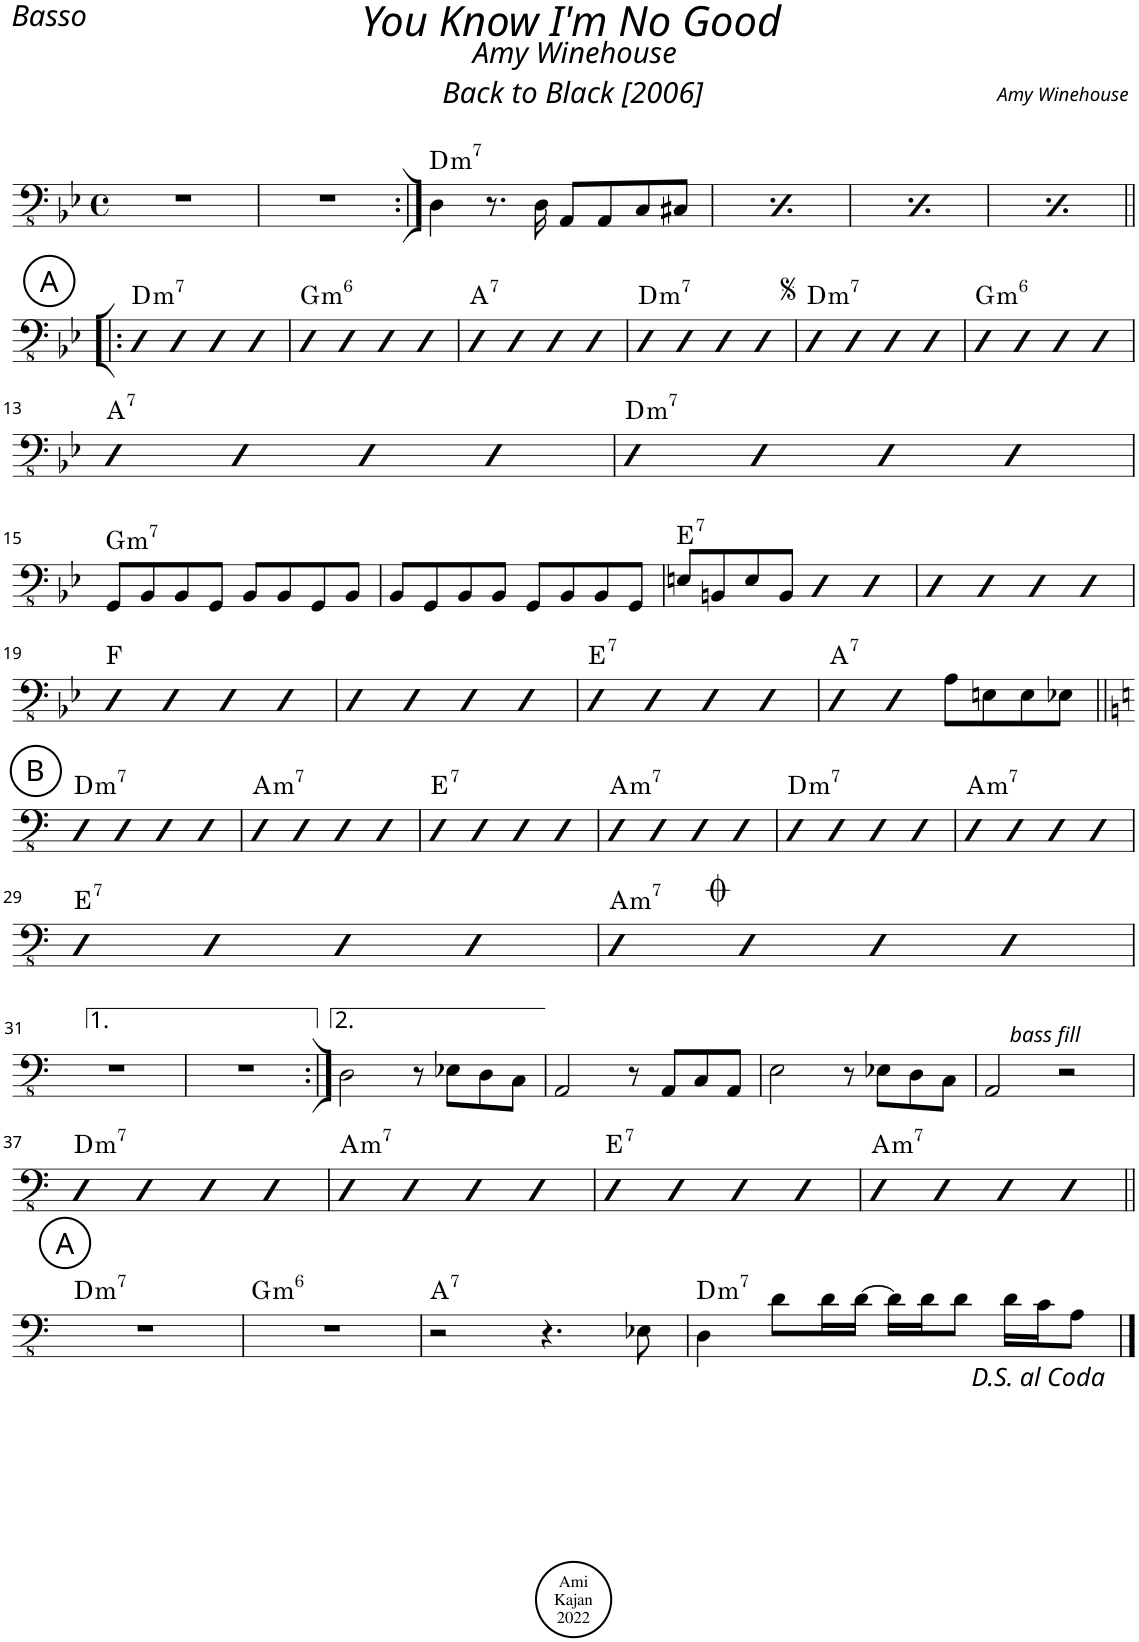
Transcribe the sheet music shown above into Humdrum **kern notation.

**kern	**harte
*part1	*part1
*staff1	*
*I"Acoustic Bass	*
*I'Bass	*
*clefFv4	*
*k[b-e-]	*
*M4/4	*
*met(c)	*
=1	=1
1r	.
=2	=2
1r	.
=3:|!	=3:|!
!	!LO:H:kt=m7
4DD\	D:min7
8.r	.
16DD\	.
8AAA/L	.
8AAA/	.
8CC/	.
8CC#X/J	.
=4	=4
!	!LO:H:kt=m7
4DD\	D:min7
8.r	.
16DD\	.
8AAA/L	.
8AAA/	.
8CC/	.
8CC#X/J	.
=5	=5
!	!LO:H:kt=m7
4DD\	D:min7
8.r	.
16DD\	.
8AAA/L	.
8AAA/	.
8CC/	.
8CC#X/J	.
=6	=6
!	!LO:H:kt=m7
4DD\	D:min7
8.r	.
16DD\	.
8AAA/L	.
8AAA/	.
8CC/	.
8CC#X/J	.
!!LO:LB:g=z
!!LO:REH:place=s1:a:cj:enc=circle:fs=14:t=A
=7!|:	=7!|:
!	!LO:H:kt=m7
4DD	D:min7
4DD	.
4DD	.
4DD	.
=8	=8
!	!LO:H:kt=m6
4DD	G:min6
4DD	.
4DD	.
4DD	.
=9	=9
!	!LO:H:kt=7
4DD	A:7
4DD	.
4DD	.
4DD	.
=10	=10
!	!LO:H:kt=m7
4DD	D:min7
4DD	.
4DD	.
4DD	.
=11	=11
!	!LO:H:kt=m7
4DD	D:min7
4DD	.
4DD	.
4DD	.
=12	=12
!	!LO:H:kt=m6
4DD	G:min6
4DD	.
4DD	.
4DD	.
!!LO:LB:g=z
=13	=13
!	!LO:H:kt=7
4DD	A:7
4DD	.
4DD	.
4DD	.
=14	=14
!	!LO:H:kt=m7
4DD	D:min7
4DD	.
4DD	.
4DD	.
!!LO:LB:g=z
=15	=15
!	!LO:H:kt=m7
8GGG/L	G:min7
8BBB-/	.
8BBB-/	.
8GGG/J	.
8BBB-/L	.
8BBB-/	.
8GGG/	.
8BBB-/J	.
=16	=16
8BBB-/L	.
8GGG/	.
8BBB-/	.
8BBB-/J	.
8GGG/L	.
8BBB-/	.
8BBB-/	.
8GGG/J	.
=17	=17
!	!LO:H:kt=7
8EEn/L	E:7
8BBBn/	.
8EE/	.
8BBB/J	.
4DD	.
4DD	.
=18	=18
4DD	.
4DD	.
4DD	.
4DD	.
!!LO:LB:g=z
=19	=19
4DD	F:maj
4DD	.
4DD	.
4DD	.
=20	=20
4DD	.
4DD	.
4DD	.
4DD	.
=21	=21
!	!LO:H:kt=7
4DD	E:7
4DD	.
4DD	.
4DD	.
=22	=22
!	!LO:H:kt=7
4DD	A:7
4DD	.
8AA\L	.
8EEn\	.
8EE\	.
8EE-X\J	.
!!LO:LB:g=z
!!LO:REH:place=s1:a:cj:enc=circle:fs=14:t=B
=23||	=23||
*k[]	*
!	!LO:H:kt=m7
4DD	D:min7
4DD	.
4DD	.
4DD	.
=24	=24
!	!LO:H:kt=m7
4DD	A:min7
4DD	.
4DD	.
4DD	.
=25	=25
!	!LO:H:kt=7
4DD	E:7
4DD	.
4DD	.
4DD	.
=26	=26
!	!LO:H:kt=m7
4DD	A:min7
4DD	.
4DD	.
4DD	.
=27	=27
!	!LO:H:kt=m7
4DD	D:min7
4DD	.
4DD	.
4DD	.
=28	=28
!	!LO:H:kt=m7
4DD	A:min7
4DD	.
4DD	.
4DD	.
!!LO:LB:g=z
=29	=29
!	!LO:H:kt=7
4DD	E:7
4DD	.
4DD	.
4DD	.
=30	=30
!	!LO:H:kt=m7
4DD	A:min7
4DD	.
4DD	.
4DD	.
!!LO:LB:g=z
=31	=31
1r	.
=32	=32
1r	.
=33:|!	=33:|!
2DD\	.
8r	.
8EE-X\L	.
8DD\	.
8CC\J	.
=34	=34
2AAA/	.
8r	.
8AAA/L	.
8CC/	.
8AAA/J	.
=35	=35
2EE\	.
8r	.
8EE-X\L	.
8DD\	.
8CC\J	.
=36	=36
2AAA/	.
!LO:TX:a:i:t=bass fill	!
2r	.
!!LO:LB:g=z
=37	=37
!	!LO:H:kt=m7
4DD	D:min7
4DD	.
4DD	.
4DD	.
=38	=38
!	!LO:H:kt=m7
4DD	A:min7
4DD	.
4DD	.
4DD	.
=39	=39
!	!LO:H:kt=7
4DD	E:7
4DD	.
4DD	.
4DD	.
=40	=40
!	!LO:H:kt=m7
4DD	A:min7
4DD	.
4DD	.
4DD	.
!!LO:LB:g=z
!!LO:REH:place=s1:a:cj:enc=circle:fs=14:t=A
=41||	=41||
!	!LO:H:kt=m7
1r	D:min7
=42	=42
!	!LO:H:kt=m6
1r	G:min6
=43	=43
!	!LO:H:kt=7
2r	A:7
4.r	.
8EE-X\	.
=44	=44
!	!LO:H:kt=m7
4DD\	D:min7
8D\L	.
16D\L	.
[16D\JJ	.
16D\LL]	.
16D\J	.
8D\J	.
16D\LL	.
16C\J	.
8AA\J	.
==	==
*-	*-
